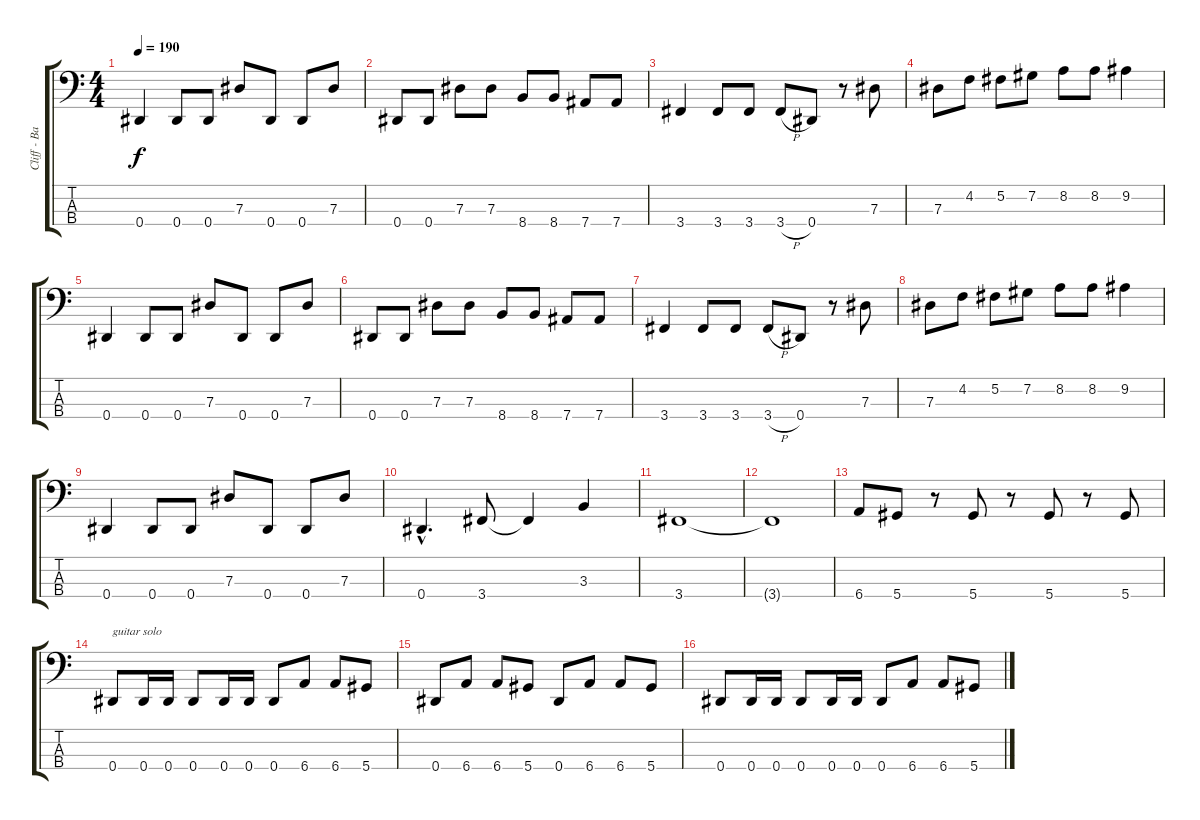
\track ("Cliff - Bass" "Cliff - Ba") {instrument electricbassfinger}
\staff {score tabs}
\tuning (Gb2 Db2 Ab1 Eb1) {hide}
\ts (4 4)
\tempo 190
\clef f4
\ks c
0.4.4{dy f} 0.4.8 0.4.8 7.3.8 0.4.8 0.4.8 7.3.8 |
0.4.8 0.4.8 7.3.8 7.3.8 8.4.8 8.4.8 7.4.8 7.4.8 |
3.4.4 3.4.8 3.4.8 3.4{h}.8 0.4.8 r.8 7.3.8 |
7.3.8 4.2.8 5.2.8 7.2.8 8.2.8 8.2.8 9.2.4 |
0.4.4 0.4.8 0.4.8 7.3.8 0.4.8 0.4.8 7.3.8 |
0.4.8 0.4.8 7.3.8 7.3.8 8.4.8 8.4.8 7.4.8 7.4.8 |
3.4.4 3.4.8 3.4.8 3.4{h}.8 0.4.8 r.8 7.3.8 |
7.3.8 4.2.8 5.2.8 7.2.8 8.2.8 8.2.8 9.2.4 |
0.4.4 0.4.8 0.4.8 7.3.8 0.4.8 0.4.8 7.3.8 |
0.4{hac}.4{d} 3.4.8 3.4{t}.4 3.3.4 |
3.4.1 |
3.4{t}.1 |
6.4.8 5.4.8 r.8 5.4.8 r.8 5.4.8 r.8 5.4.8 |
0.4.8{txt "guitar solo"} 0.4.16 0.4.16 0.4.8 0.4.16 0.4.16 0.4.8 6.4.8 6.4.8 5.4.8 |
0.4.8 6.4.8 6.4.8 5.4.8 0.4.8 6.4.8 6.4.8 5.4.8 |
0.4.8 0.4.16 0.4.16 0.4.8 0.4.16 0.4.16 0.4.8 6.4.8 6.4.8 5.4.8
